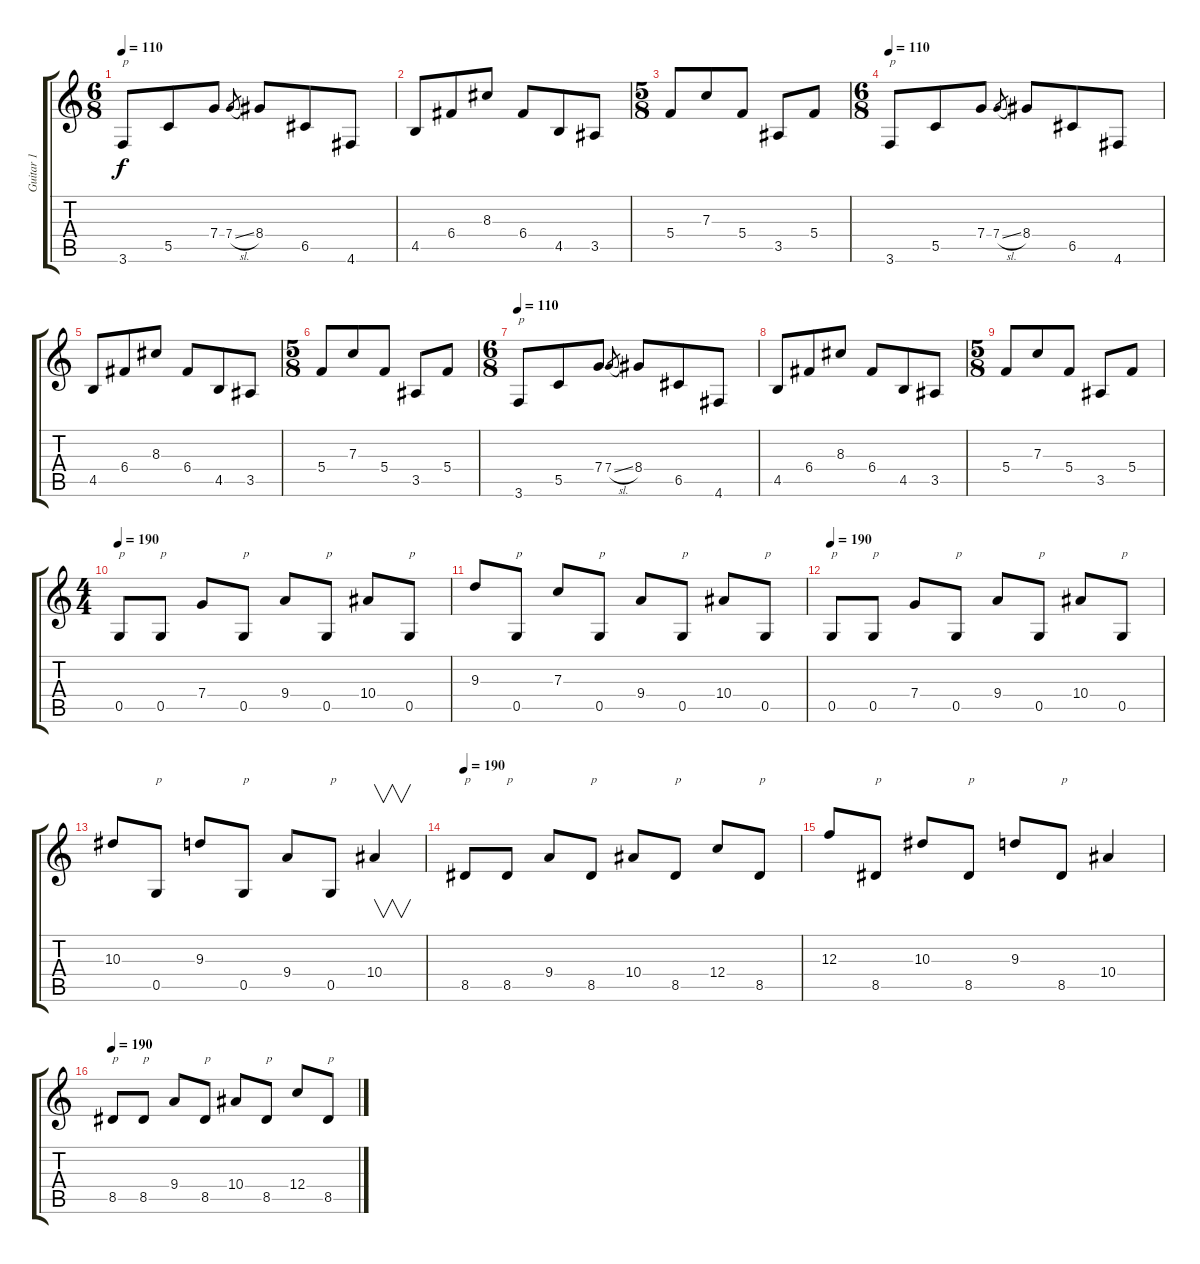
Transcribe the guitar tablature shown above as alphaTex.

\track ("Guitar 1" "Guitar 1") {instrument distortionguitar}
\staff {score tabs}
\tuning (D4 A3 F3 C3 G2 D2) {hide}
\ts (6 8)
\tempo 110
\clef g2
\ks c
3.6.8{txt "p" dy f} 5.5.8 7.4.8 7.4{sl}.8{gr} 8.4.8 6.5.8 4.6.8 |
4.5.8 6.4.8 8.3.8 6.4.8 4.5.8 3.5.8 |
\ts (5 8)
5.4.8 7.3.8 5.4.8 3.5.8 5.4.8 |
\ts (6 8)
\tempo 110
3.6.8{txt "p"} 5.5.8 7.4.8 7.4{sl}.8{gr} 8.4.8 6.5.8 4.6.8 |
4.5.8 6.4.8 8.3.8 6.4.8 4.5.8 3.5.8 |
\ts (5 8)
5.4.8 7.3.8 5.4.8 3.5.8 5.4.8 |
\ts (6 8)
\tempo 110
3.6.8{txt "p"} 5.5.8 7.4.8 7.4{sl}.8{gr} 8.4.8 6.5.8 4.6.8 |
4.5.8 6.4.8 8.3.8 6.4.8 4.5.8 3.5.8 |
\ts (5 8)
5.4.8 7.3.8 5.4.8 3.5.8 5.4.8 |
\ts (4 4)
\tempo 190
0.5.8{txt "p"} 0.5.8{txt "p"} 7.4.8 0.5.8{txt "p"} 9.4.8 0.5.8{txt "p"} 10.4.8 0.5.8{txt "p"} |
9.3.8 0.5.8{txt "p"} 7.3.8 0.5.8{txt "p"} 9.4.8 0.5.8{txt "p"} 10.4.8 0.5.8{txt "p"} |
\tempo 190
0.5.8{txt "p"} 0.5.8{txt "p"} 7.4.8 0.5.8{txt "p"} 9.4.8 0.5.8{txt "p"} 10.4.8 0.5.8{txt "p"} |
10.3.8 0.5.8{txt "p"} 9.3.8 0.5.8{txt "p"} 9.4.8 0.5.8{txt "p"} 10.4.4{v} |
\tempo 190
8.5.8{txt "p"} 8.5.8{txt "p"} 9.4.8 8.5.8{txt "p"} 10.4.8 8.5.8{txt "p"} 12.4.8 8.5.8{txt "p"} |
12.3.8 8.5.8{txt "p"} 10.3.8 8.5.8{txt "p"} 9.3.8 8.5.8{txt "p"} 10.4.4 |
\tempo 190
8.5.8{txt "p"} 8.5.8{txt "p"} 9.4.8 8.5.8{txt "p"} 10.4.8 8.5.8{txt "p"} 12.4.8 8.5.8{txt "p"}
